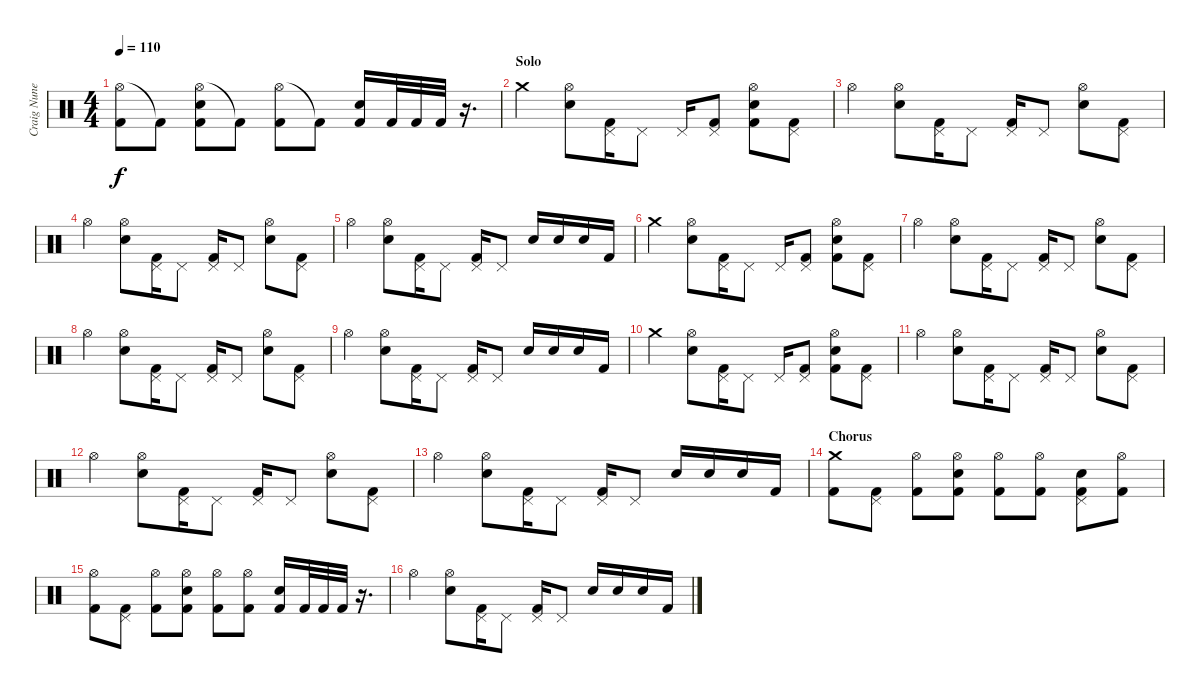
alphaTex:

\track ("Craig Nunenmacher" "Craig Nune") {instrument percussion}
\staff {score}
\articulation defaults
\ts (4 4)
\tempo 110
\clef neutral
\ks c
("Hi-Hat (open)" "Kick (hit) 2").8{dy f} "Kick (hit) 2"{t}.8 ("Hi-Hat (open)" "Snare (hit) 2" "Kick (hit) 2").8 "Kick (hit) 2"{t}.8 ("Hi-Hat (open)" "Kick (hit) 2").8 "Kick (hit) 2"{t}.8 ("Snare (hit) 2" "Kick (hit) 2").16 "Kick (hit) 2".32 "Kick (hit) 2".32 "Kick (hit) 2".32 r.16{d} |
\section ("" "Solo")
"Crash medium (hit)".4 ("Hi-Hat (open)" "Snare (hit) 2").8 ("Pedal Hi-Hat (hit)" "Kick (hit) 2").16 "Pedal Hi-Hat (hit)".8 "Pedal Hi-Hat (hit)".16 ("Pedal Hi-Hat (hit)" "Kick (hit) 2").8 ("Hi-Hat (open)" "Snare (hit) 2" "Kick (hit) 2").8 ("Pedal Hi-Hat (hit)" "Kick (hit) 2").8 |
"Hi-Hat (open)".4 ("Hi-Hat (open)" "Snare (hit) 2").8 ("Pedal Hi-Hat (hit)" "Kick (hit) 2").16 "Pedal Hi-Hat (hit)".8 ("Pedal Hi-Hat (hit)" "Kick (hit) 2").16 "Pedal Hi-Hat (hit)".8 ("Hi-Hat (open)" "Snare (hit) 2").8 ("Pedal Hi-Hat (hit)" "Kick (hit) 2").8 |
"Hi-Hat (open)".4 ("Hi-Hat (open)" "Snare (hit) 2").8 ("Pedal Hi-Hat (hit)" "Kick (hit) 2").16 "Pedal Hi-Hat (hit)".8 ("Pedal Hi-Hat (hit)" "Kick (hit) 2").16 "Pedal Hi-Hat (hit)".8 ("Hi-Hat (open)" "Snare (hit) 2").8 ("Pedal Hi-Hat (hit)" "Kick (hit) 2").8 |
"Hi-Hat (open)".4 ("Hi-Hat (open)" "Snare (hit) 2").8 ("Pedal Hi-Hat (hit)" "Kick (hit) 2").16 "Pedal Hi-Hat (hit)".8 ("Pedal Hi-Hat (hit)" "Kick (hit) 2").16 "Pedal Hi-Hat (hit)".8 "Snare (hit) 2".16 "Snare (hit) 2".16 "Snare (hit) 2".16 "Kick (hit) 2".16 |
"Crash medium (hit)".4 ("Hi-Hat (open)" "Snare (hit) 2").8 ("Pedal Hi-Hat (hit)" "Kick (hit) 2").16 "Pedal Hi-Hat (hit)".8 "Pedal Hi-Hat (hit)".16 ("Pedal Hi-Hat (hit)" "Kick (hit) 2").8 ("Hi-Hat (open)" "Snare (hit) 2" "Kick (hit) 2").8 ("Pedal Hi-Hat (hit)" "Kick (hit) 2").8 |
"Hi-Hat (open)".4 ("Hi-Hat (open)" "Snare (hit) 2").8 ("Pedal Hi-Hat (hit)" "Kick (hit) 2").16 "Pedal Hi-Hat (hit)".8 ("Pedal Hi-Hat (hit)" "Kick (hit) 2").16 "Pedal Hi-Hat (hit)".8 ("Hi-Hat (open)" "Snare (hit) 2").8 ("Pedal Hi-Hat (hit)" "Kick (hit) 2").8 |
"Hi-Hat (open)".4 ("Hi-Hat (open)" "Snare (hit) 2").8 ("Pedal Hi-Hat (hit)" "Kick (hit) 2").16 "Pedal Hi-Hat (hit)".8 ("Pedal Hi-Hat (hit)" "Kick (hit) 2").16 "Pedal Hi-Hat (hit)".8 ("Hi-Hat (open)" "Snare (hit) 2").8 ("Pedal Hi-Hat (hit)" "Kick (hit) 2").8 |
"Hi-Hat (open)".4 ("Hi-Hat (open)" "Snare (hit) 2").8 ("Pedal Hi-Hat (hit)" "Kick (hit) 2").16 "Pedal Hi-Hat (hit)".8 ("Pedal Hi-Hat (hit)" "Kick (hit) 2").16 "Pedal Hi-Hat (hit)".8 "Snare (hit) 2".16 "Snare (hit) 2".16 "Snare (hit) 2".16 "Kick (hit) 2".16 |
"Crash medium (hit)".4 ("Hi-Hat (open)" "Snare (hit) 2").8 ("Pedal Hi-Hat (hit)" "Kick (hit) 2").16 "Pedal Hi-Hat (hit)".8 "Pedal Hi-Hat (hit)".16 ("Pedal Hi-Hat (hit)" "Kick (hit) 2").8 ("Hi-Hat (open)" "Snare (hit) 2" "Kick (hit) 2").8 ("Pedal Hi-Hat (hit)" "Kick (hit) 2").8 |
"Hi-Hat (open)".4 ("Hi-Hat (open)" "Snare (hit) 2").8 ("Pedal Hi-Hat (hit)" "Kick (hit) 2").16 "Pedal Hi-Hat (hit)".8 ("Pedal Hi-Hat (hit)" "Kick (hit) 2").16 "Pedal Hi-Hat (hit)".8 ("Hi-Hat (open)" "Snare (hit) 2").8 ("Pedal Hi-Hat (hit)" "Kick (hit) 2").8 |
"Hi-Hat (open)".4 ("Hi-Hat (open)" "Snare (hit) 2").8 ("Pedal Hi-Hat (hit)" "Kick (hit) 2").16 "Pedal Hi-Hat (hit)".8 ("Pedal Hi-Hat (hit)" "Kick (hit) 2").16 "Pedal Hi-Hat (hit)".8 ("Hi-Hat (open)" "Snare (hit) 2").8 ("Pedal Hi-Hat (hit)" "Kick (hit) 2").8 |
"Hi-Hat (open)".4 ("Hi-Hat (open)" "Snare (hit) 2").8 ("Pedal Hi-Hat (hit)" "Kick (hit) 2").16 "Pedal Hi-Hat (hit)".8 ("Pedal Hi-Hat (hit)" "Kick (hit) 2").16 "Pedal Hi-Hat (hit)".8 "Snare (hit) 2".16 "Snare (hit) 2".16 "Snare (hit) 2".16 "Kick (hit) 2".16 |
\section ("" "Chorus")
("Crash medium (hit)" "Kick (hit) 2").8 ("Pedal Hi-Hat (hit)" "Kick (hit) 2").8 ("Hi-Hat (open)" "Kick (hit) 2").8 ("Hi-Hat (open)" "Snare (hit) 2" "Kick (hit) 2").8 ("Hi-Hat (open)" "Kick (hit) 2").8 ("Hi-Hat (open)" "Kick (hit) 2").8 ("Pedal Hi-Hat (hit)" "Snare (hit) 2" "Kick (hit) 2").8 ("Hi-Hat (open)" "Kick (hit) 2").8 |
("Hi-Hat (open)" "Kick (hit) 2").8 ("Pedal Hi-Hat (hit)" "Kick (hit) 2").8 ("Hi-Hat (open)" "Kick (hit) 2").8 ("Hi-Hat (open)" "Snare (hit) 2" "Kick (hit) 2").8 ("Hi-Hat (open)" "Kick (hit) 2").8 ("Hi-Hat (open)" "Kick (hit) 2").8 ("Snare (hit) 2" "Kick (hit) 2").16 "Kick (hit) 2".32 "Kick (hit) 2".32 "Kick (hit) 2".32 r.16{d} |
"Hi-Hat (open)".4 ("Hi-Hat (open)" "Snare (hit) 2").8 ("Pedal Hi-Hat (hit)" "Kick (hit) 2").16 "Pedal Hi-Hat (hit)".8 ("Pedal Hi-Hat (hit)" "Kick (hit) 2").16 "Pedal Hi-Hat (hit)".8 "Snare (hit) 2".16 "Snare (hit) 2".16 "Snare (hit) 2".16 "Kick (hit) 2".16
